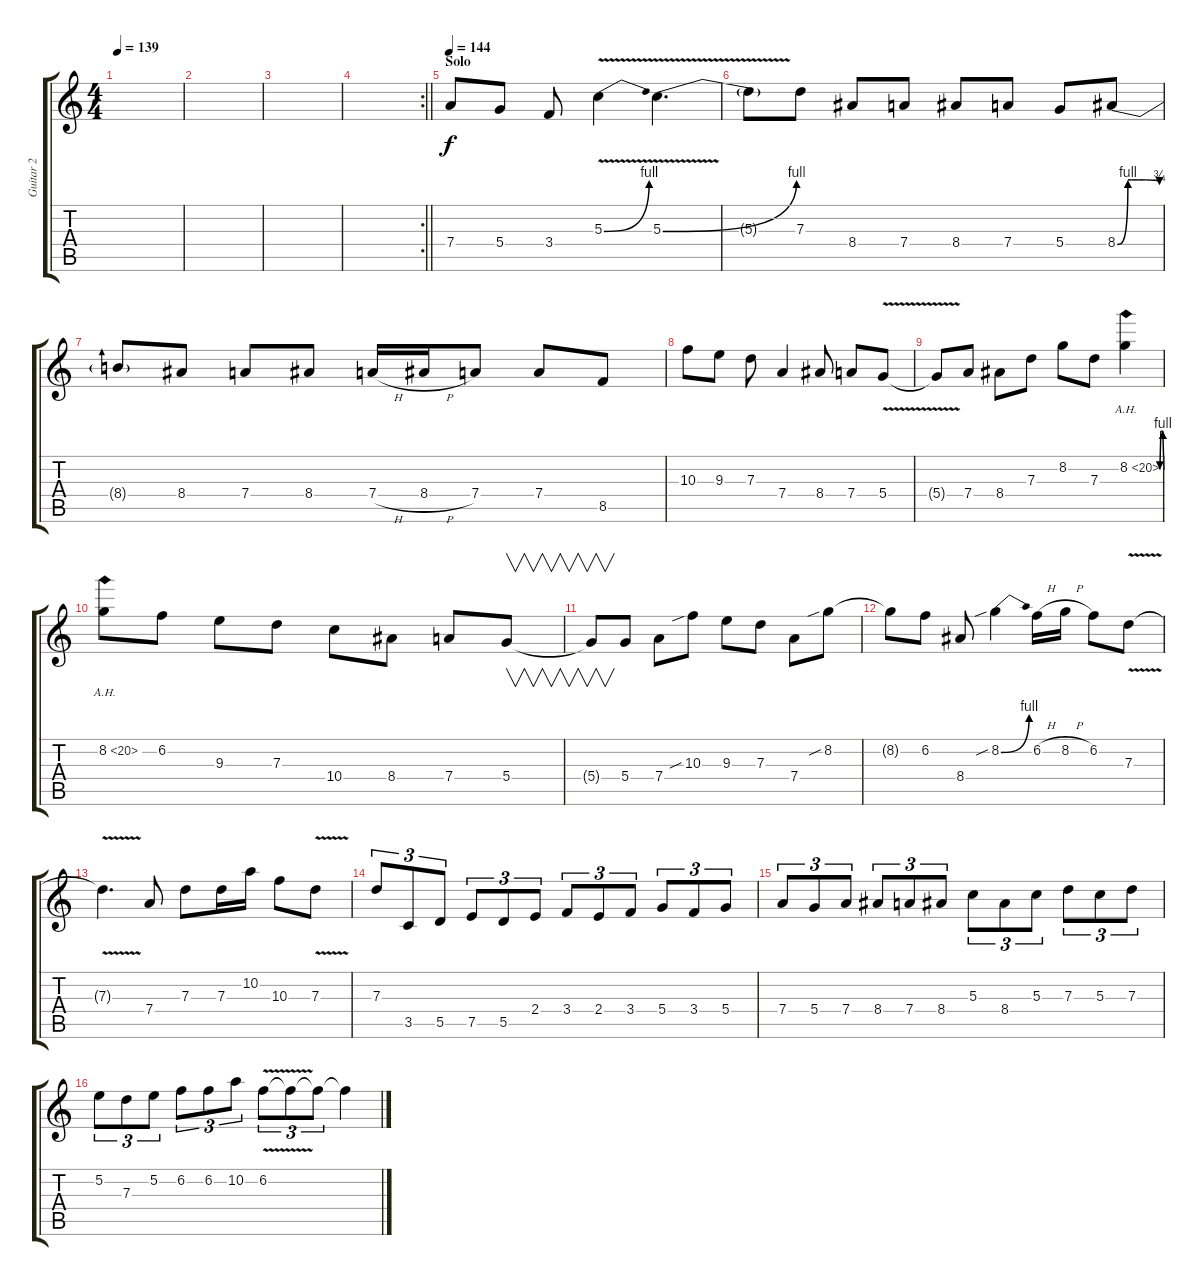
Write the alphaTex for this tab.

\track ("Guitar 2" "Guitar 2") {instrument overdrivenguitar}
\staff {score tabs}
\tuning (E4 B3 G3 D3 A2 D2) {hide}
\ts (4 4)
\tempo 139
\clef g2
\ks c
|
|
|
\rc 2
\barLineRight lightlight
|
\section ("" "Solo")
\tempo 144
7.4.8 5.4.8 3.4.8 5.3{be (bend 0 0 60 4) v}.4 5.3{be (bend 0 0 60 4) v}.4{d} |
5.3{t}.8 7.3.8 8.4.8 7.4.8 8.4.8 7.4.8 5.4.8 8.4{be (custom 0 0 15 4 20 4 30 4 40 4 60 3)}.8 |
8.4{t}.8 8.4.8 7.4.8 8.4.8 7.4{h}.16 8.4{h}.16 7.4.8 7.4.8 8.5.8 |
10.3.8 9.3.8 7.3.8 7.4.4 8.4.8 7.4.8 5.4{v}.8 |
5.4{t}.8 7.4.8 8.4.8 7.3.8 8.2.8 7.3.8 8.2{be (custom 0 0 13 4 19 4 25 4 30 4 32 4 36 4 48 0 60 0) ah 12}.4 |
8.2{ah 12}.8 6.2.8 9.3.8 7.3.8 10.4.8 8.4.8 7.4.8 5.4.8{v} |
5.4{t}.8{v} 5.4.8 7.4.8 10.3{sib}.8 9.3.8 7.3.8 7.4.8 8.2{sib}.8 |
8.2{t}.8 6.2.8 8.4.8 8.2{be (bend 0 0 60 4) sib}.4 6.2{h}.16 8.2{h}.16 6.2.8 7.3{v}.8 |
7.3{v t}.4{d} 7.4.8 7.3.8 7.3.16 10.2.16 10.3.8 7.3{v}.8 |
7.3.8{tu (3 2)} 3.5.8{tu (3 2)} 5.5.8{tu (3 2)} 7.5.8{tu (3 2)} 5.5.8{tu (3 2)} 2.4.8{tu (3 2)} 3.4.8{tu (3 2)} 2.4.8{tu (3 2)} 3.4.8{tu (3 2)} 5.4.8{tu (3 2)} 3.4.8{tu (3 2)} 5.4.8{tu (3 2)} |
7.4.8{tu (3 2)} 5.4.8{tu (3 2)} 7.4.8{tu (3 2)} 8.4.8{tu (3 2)} 7.4.8{tu (3 2)} 8.4.8{tu (3 2)} 5.3.8{tu (3 2)} 8.4.8{tu (3 2)} 5.3.8{tu (3 2)} 7.3.8{tu (3 2)} 5.3.8{tu (3 2)} 7.3.8{tu (3 2)} |
5.2.8{tu (3 2)} 7.3.8{tu (3 2)} 5.2.8{tu (3 2)} 6.2.8{tu (3 2)} 6.2.8{tu (3 2)} 10.2.8{tu (3 2)} 6.2{v}.8{tu (3 2)} 6.2{t}.8{tu (3 2)} 6.2{t}.8{tu (3 2)} 6.2{t}.4
